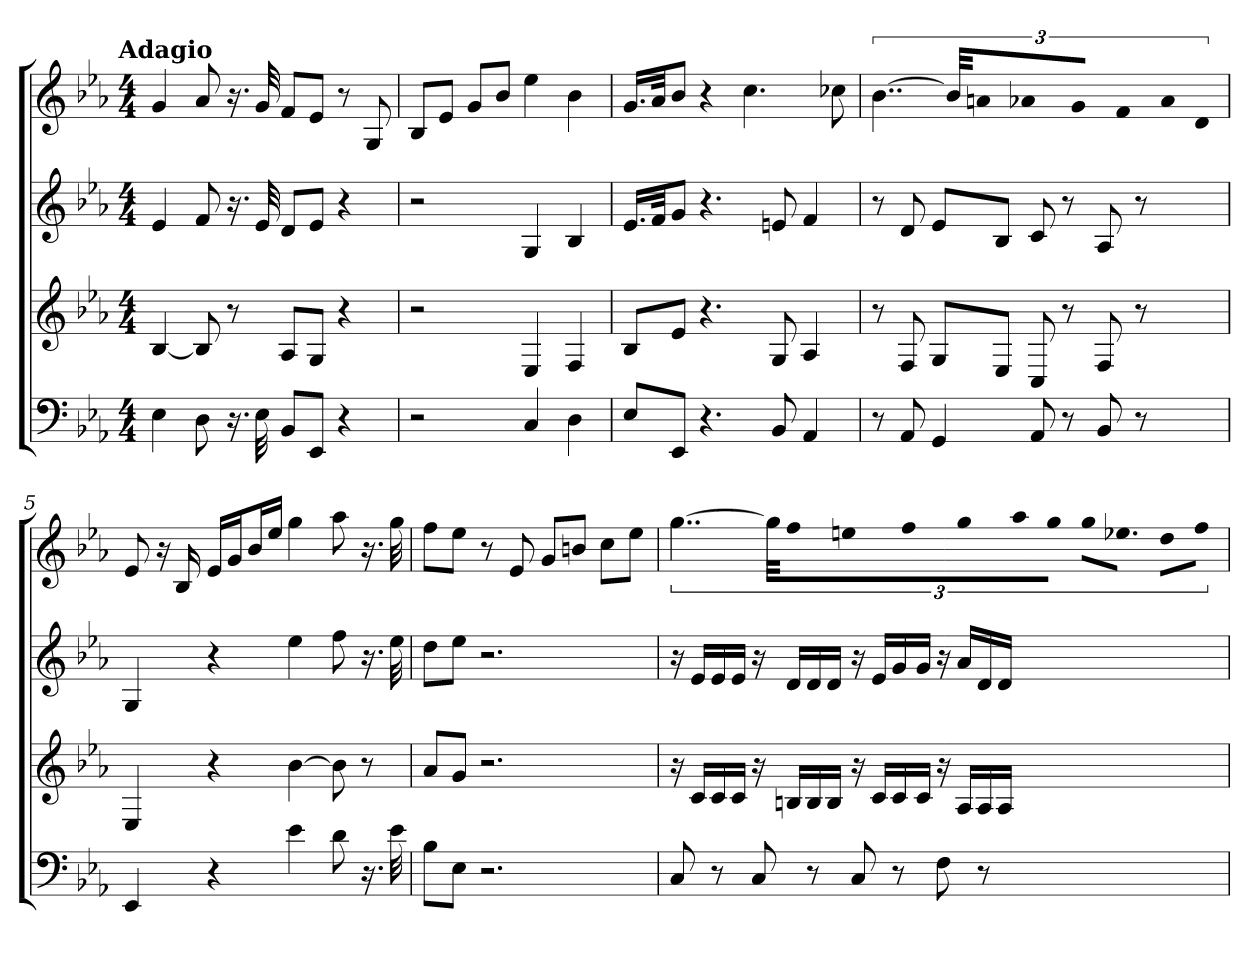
**kern	**kern	**kern	**kern
*part4	*part3	*part2	*part1
*staff4	*staff3	*staff2	*staff1
*k[b-e-a-]	*k[b-e-a-]	*k[b-e-a-]	*k[b-e-a-]
*E-:	*E-:	*E-:	*E-:
!!LO:TX:omd:t=Adagio
*M4/4	*M4/4	*M4/4	*M4/4
*MM56	*MM56	*MM56	*MM56
=	=	=	=
4E-	[4B-	4e-	4g
8D	8B-]	8f	8a-
16.r	8r	16.r	16.r
32E-	.	32e-	32g
8BB-L	8A-L	8dL	8fL
8EE-J	8GJ	8e-J	8e-J
4r	4r	4r	8r
.	.	.	8G
=2	=2	=2	=2
2r	2r	2r	8B-L
.	.	.	8e-J
.	.	.	8gL
.	.	.	8b-J
4C	4E-	4G	4ee-
4D	4F	4B-	4b-
=3	=3	=3	=3
8E-L	8B-L	16.e-LL	16.gLL
.	.	32fJk	32a-Jk
8EE-J	8e-J	8gJ	8b-J
4.r	4.r	4.r	4r
.	.	.	4.cc
8BB-	8G	8en	.
4AA-	4A-	4f	.
.	.	.	8cc-X
=4	=4	=4	=4
8r	8r	8r	[6..b-
8AA-	8F	8d	.
4GG	8GL	8e-L	.
.	.	.	48b-KLL]
.	.	.	16anJ
.	8E-J	8B-J	16a-XL
.	.	.	16gJJ
8AA-	8C	8c	8f
8r	8r	8r	4a-
8BB-	8F	8A-	.
8r	8r	8r	8d
=5	=5	=5	=5
4EE-	4E-	4G	8e-
.	.	.	16r
.	.	.	16B-
4r	4r	4r	16e-LL
.	.	.	16gJ
.	.	.	16b-L
.	.	.	16ee-JJ
4e-	[4b-	4ee-	4gg
8d	8b-]	8ff	8aa-
16.r	8r	16.r	16.r
32e-	.	32ee-	32gg
=6	=6	=6	=6
8B-L	8a-L	8ddL	8ffL
8E-J	8gJ	8ee-J	8ee-J
2.r	2.r	2.r	8r
.	.	.	8e-
.	.	.	8gL
.	.	.	8bnJ
.	.	.	8ccL
.	.	.	8ee-J
=7	=7	=7	=7
8C	16r	16r	[6..gg
.	16cLL	16e-LL	.
8r	16c	16e-	.
.	16cJJ	16e-JJ	.
8C	16r	16r	.
.	.	.	48ggLLL]
.	16BnLL	16dLL	32ff
.	.	.	32eenJJ
8r	16B	16d	32ffLL
.	.	.	32gg
.	16BJJ	16dJJ	32aa-
.	.	.	32ggJJJ
8C	16r	16r	8ggL
.	16cLL	16e-LL	.
8r	16c	16g	8.ee-XJ
.	16cJJ	16gJJ	.
8F	16r	16r	.
.	16A-LL	16a-LL	16ddKL
8r	16A-	16d	[8ffJ
.	16A-JJ	16dJJ	.
=	=	=	=
*-	*-	*-	*-
